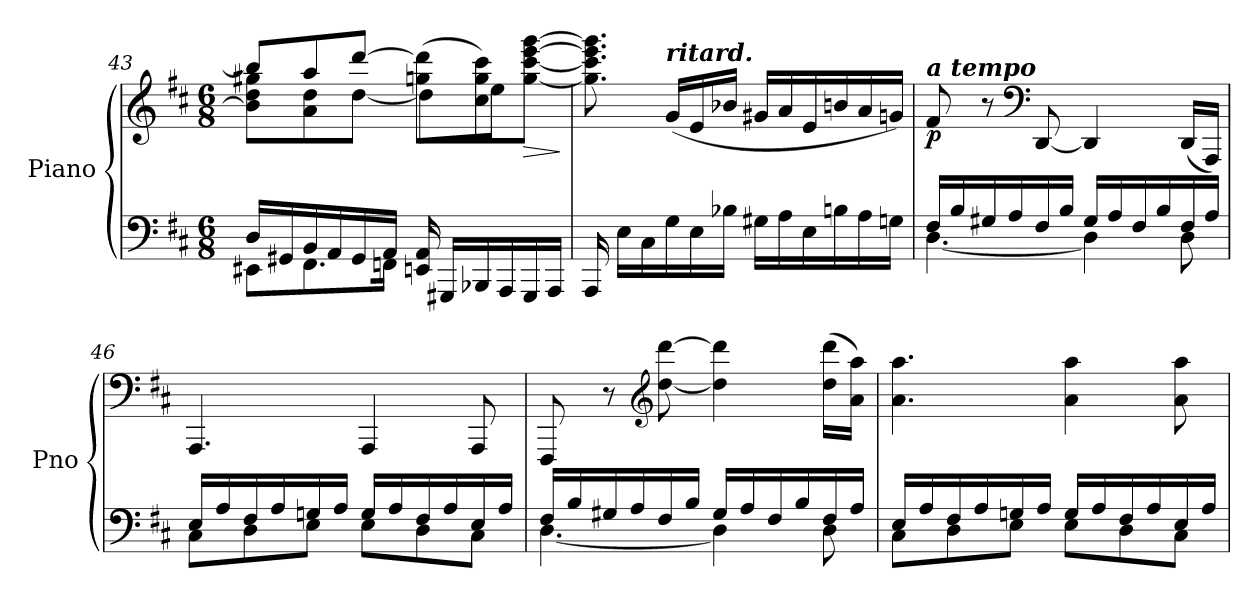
**kern	**kern	**dynam
*part1	*part1	*part1
*staff2	*staff1	*staff1/2
*I"Piano	*	*
*I'Pno	*	*
!!LO:LB:g=z
*clefF4	*clefG2	*
*k[f#c#]	*k[f#c#]	*
*M6/8	*M6/8	*
=43	=43	=43
*^	*^	*
16D/LL	8EE#X\L	8bbn/L]	8b\] 8dd\ 8gg#X\L	.
16GG#X/	.	.	.	.
16BB/	8.FF#\	8aa/	8a\ 8dd\	.
16AA/	.	.	.	.
16GG#/	.	[8ddd/J	[8dd\J	.
16AA/JJ	16FFn\Jk	.	.	.
16EEn/ 16AA/	4.ryy	(>8ggn\ 8ddd\]L	8dd\L]	.
16GGG#X/LL	.	.	.	.
16BBB-X/	.	8cc#\ 8gg\ 8ccc#\)	8ee\J	.
16AAA/	.	.	.	.
!	!	!	!	!LO:HP:b
16GGG#/	.	[8gg\ [8ccc#\ [8eee\ [8ggg\J	8ryy	>
16AAA/JJ	.	.	.	.
*v	*v	*	*	*
*	*v	*v	*
.	.	]
=44	=44	=44
16AAA/	8.gg\] 8.ccc#\] 8.eee\] 8.ggg\]	.
16E\LL	.	.
16C#\	.	.
!	!LO:TX:a:Bi:t=ritard.	!
!	!	!LO:DY:b
16G\	(16g/LL	other-dynamics
16E\	16e/	.
16B-X\JJ	16b-X/JJ	.
16G#X\LL	16g#X/LL	.
16A\	16a/	.
16E\	16e/	.
16Bn\	16bn/	.
16A\	16a/	.
16Gn\JJ	16gn/JJ)	.
!!LO:LB:g=z
=45	=45	=45
*^	*	*
!	!	!LO:TX:a:Bi:t=a tempo	!
!	!	!	!LO:DY:b
16F#/LL	[4.D\	8f#/	p
16B/	.	.	.
16G#X/	.	8r	.
16A/	.	.	.
*	*	*clefF4	*
16F#/	.	[8DD/	.
16B/JJ	.	.	.
16G#/LL	4D\]	4DD/]	.
16A/	.	.	.
16F#/	.	.	.
16B/	.	.	.
16F#/	8D\	(16DD/LL	.
16A/JJ	.	16AAA/JJ)	.
=46	=46	=46	=46
16E/LL	8C#\L	4.AAA/	.
16A/	.	.	.
16F#/	8D\	.	.
16A/	.	.	.
16Gn/	8E\J	.	.
16A/JJ	.	.	.
16G/LL	8E\L	4AAA/	.
16A/	.	.	.
16F#/	8D\	.	.
16A/	.	.	.
16E/	8C#\J	8AAA/	.
16A/JJ	.	.	.
=47	=47	=47	=47
16F#/LL	[4.D\	8FFF#/	.
16B/	.	.	.
16G#X/	.	8r	.
16A/	.	.	.
*	*	*clefG2	*
16F#/	.	[8dd\ [8ddd\	.
16B/JJ	.	.	.
16G#/LL	4D\]	4dd\] 4ddd\]	.
16A/	.	.	.
16F#/	.	.	.
16B/	.	.	.
16F#/	8D\	(16dd\ 16ddd\LL	.
16A/JJ	.	16a\ 16aa\JJ)	.
!!LO:PB:g=z
=48	=48	=48	=48
16E/LL	8C#\L	4.a\ 4.aa\	.
16A/	.	.	.
16F#/	8D\	.	.
16A/	.	.	.
16Gn/	8E\J	.	.
16A/JJ	.	.	.
16G/LL	8E\L	4a\ 4aa\	.
16A/	.	.	.
16F#/	8D\	.	.
16A/	.	.	.
16E/	8C#\J	8a\ 8aa\	.
16A/JJ	.	.	.
*v	*v	*	*
=	=	=
*-	*-	*-
